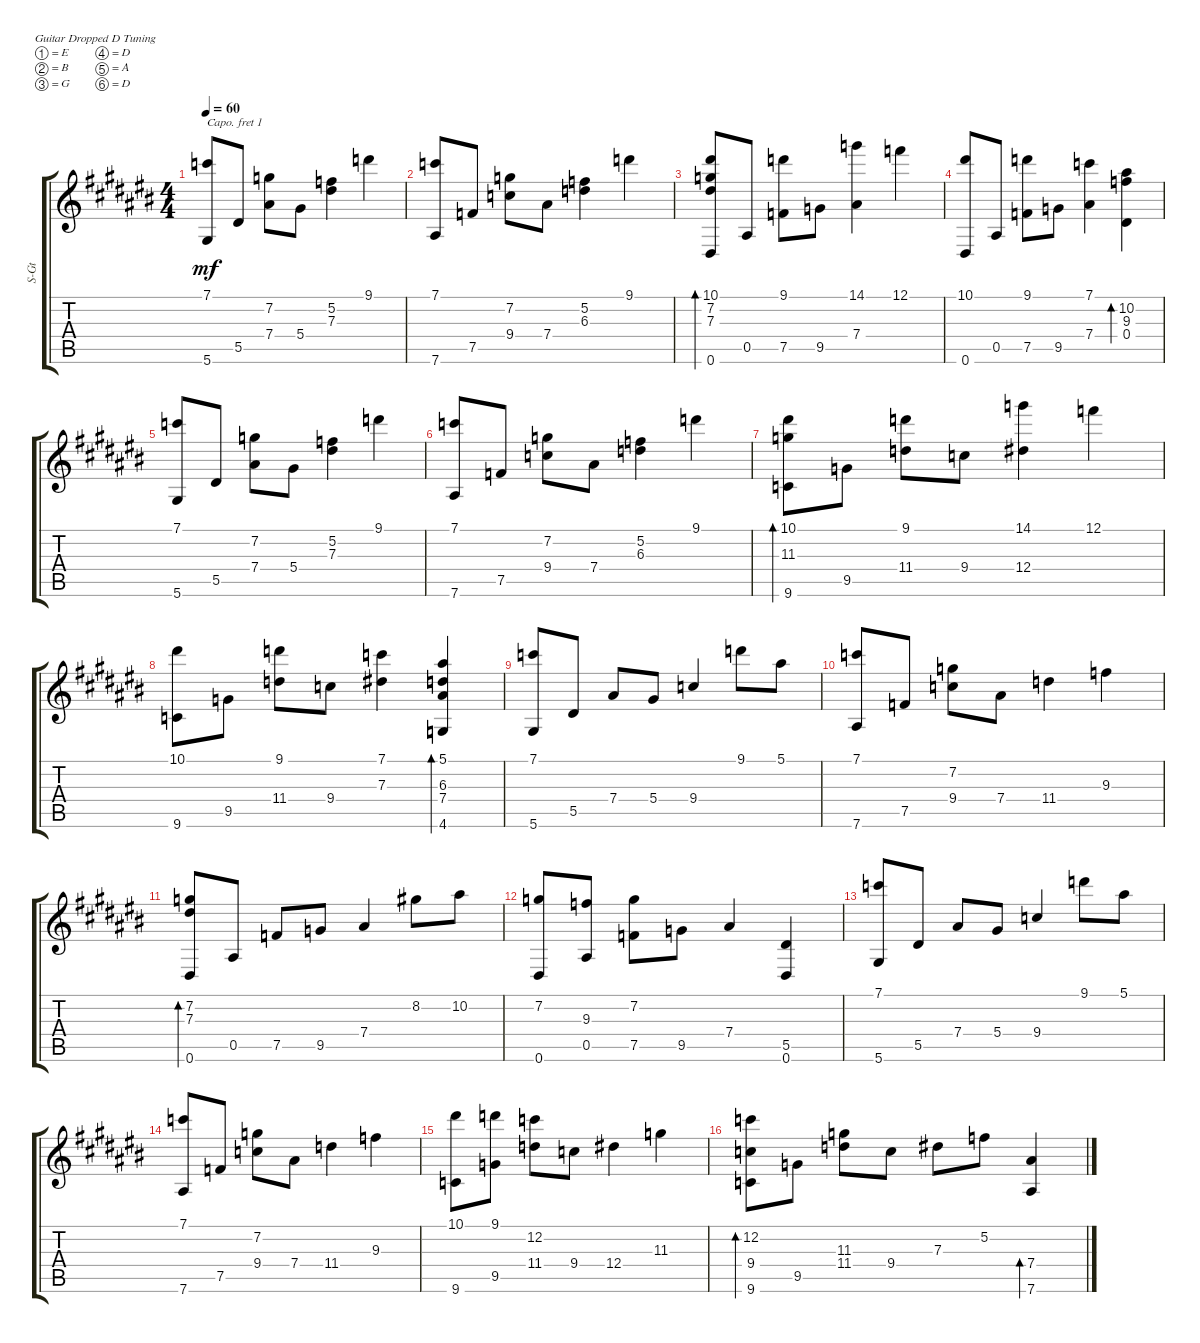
\defaultSystemsLayout 4
\bracketExtendMode groupsimilarinstruments
\otherSystemsTrackNameOrientation horizontal
\track ("Steel Guitar" "S-Gt") {instrument acousticguitarsteel}
\staff {score tabs}
\capo 1
\tuning (E4 B3 G3 D3 A2 D2)
\ts (4 4)
\tempo 60
\clef g2
\ks c#
(5.6{acc forcenatural} 7.1{acc forcenatural}).8{dy mf beam Up} 5.5{acc forcenatural}.8{beam Up} (7.4{acc forcenatural} 7.2{acc b}).8{beam Down} 5.4{acc forcenatural}.8{beam Down} (7.3{acc forcenatural} 5.2{acc forcenatural}).4{beam Down} 9.1{acc b}.4{beam Down} |
(7.6{acc forcenatural} 7.1{acc forcenatural}).8{beam Up} 7.5{acc forcenatural}.8{beam Up} (9.4{acc forcenatural} 7.2{acc b}).8{beam Down} 7.4{acc forcenatural}.8{beam Down} (6.3{acc b} 5.2{acc forcenatural}).4{beam Down} 9.1{acc b}.4{beam Down} |
(0.6{acc forcenatural} 10.1{acc forcenatural} 7.2{acc b} 7.3{acc forcenatural}).8{bd 116 beam Up} 0.5{acc forcenatural}.8{beam Up} (9.1{acc b} 7.5{acc forcenatural}).8{beam Down} 9.5{acc b}.8{beam Down} (14.1{acc b} 7.4{acc forcenatural}).4{beam Down} 12.1{acc forcenatural}.4{beam Down} |
(10.1{acc forcenatural} 0.6{acc forcenatural}).8{beam Up} 0.5{acc forcenatural}.8{beam Up} (7.5{acc forcenatural} 9.1{acc b}).8{beam Down} 9.5{acc b}.8{beam Down} (7.4{acc forcenatural} 7.1{acc forcenatural}).4{beam Down} (0.4{acc forcenatural} 10.2{acc forcenatural} 9.3{acc forcenatural}).4{bd 67 beam Down} |
(5.6{acc forcenatural} 7.1{acc forcenatural}).8{beam Up} 5.5{acc forcenatural}.8{beam Up} (7.4{acc forcenatural} 7.2{acc b}).8{beam Down} 5.4{acc forcenatural}.8{beam Down} (7.3{acc forcenatural} 5.2{acc forcenatural}).4{beam Down} 9.1{acc b}.4{beam Down} |
(7.6{acc forcenatural} 7.1{acc forcenatural}).8{beam Up} 7.5{acc forcenatural}.8{beam Up} (9.4{acc forcenatural} 7.2{acc b}).8{beam Down} 7.4{acc forcenatural}.8{beam Down} (6.3{acc b} 5.2{acc forcenatural}).4{beam Down} 9.1{acc b}.4{beam Down} |
(9.6{acc forcenatural} 10.1{acc forcenatural} 11.3{acc b}).8{bd 106 beam Down} 9.5{acc b}.8{beam Down} (11.4{acc b} 9.1{acc b}).8{beam Down} 9.4{acc forcenatural}.8{beam Down} (12.4{acc forcenatural} 14.1{acc b}).4{beam Down} 12.1{acc forcenatural}.4{beam Down} |
(9.6{acc forcenatural} 10.1{acc forcenatural}).8{beam Down} 9.5{acc b}.8{beam Down} (11.4{acc b} 9.1{acc b}).8{beam Down} 9.4{acc forcenatural}.8{beam Down} (7.1{acc forcenatural} 7.3{acc forcenatural}).4{beam Down} (5.1{acc forcenatural} 4.6{acc b} 6.3{acc b} 7.4{acc forcenatural}).4{bd 67 beam Up} |
(7.1{acc forcenatural} 5.6{acc forcenatural}).8{beam Up} 5.5{acc forcenatural}.8{beam Up} 7.4{acc forcenatural}.8{beam Up} 5.4{acc forcenatural}.8{beam Up} 9.4{acc forcenatural}.4{beam Up} 9.1{acc b}.8{beam Down} 5.1{acc forcenatural}.8{beam Down} |
(7.1{acc forcenatural} 7.6{acc forcenatural}).8{beam Up} 7.5{acc forcenatural}.8{beam Up} (9.4{acc forcenatural} 7.2{acc b}).8{beam Down} 7.4{acc forcenatural}.8{beam Down} 11.4{acc b}.4{beam Down} 9.3{acc forcenatural}.4{beam Down} |
(0.6{acc forcenatural} 7.2{acc b} 7.3{acc forcenatural}).8{bd 104 beam Up} 0.5{acc forcenatural}.8{beam Up} 7.5{acc forcenatural}.8{beam Up} 9.5{acc b}.8{beam Up} 7.4{acc forcenatural}.4{beam Up} 8.2{acc forcenatural}.8{beam Down} 10.2{acc forcenatural}.8{beam Down} |
(7.2{acc b} 0.6{acc forcenatural}).8{beam Up} (9.3{acc forcenatural} 0.5{acc forcenatural}).8{beam Up} (7.5{acc forcenatural} 7.2{acc b}).8{beam Down} 9.5{acc b}.8{beam Down} 7.4{acc forcenatural}.4{beam Up} (5.5{acc forcenatural} 0.6{acc forcenatural}).4{beam Up} |
(7.1{acc forcenatural} 5.6{acc forcenatural}).8{beam Up} 5.5{acc forcenatural}.8{beam Up} 7.4{acc forcenatural}.8{beam Up} 5.4{acc forcenatural}.8{beam Up} 9.4{acc forcenatural}.4{beam Up} 9.1{acc b}.8{beam Down} 5.1{acc forcenatural}.8{beam Down} |
(7.1{acc forcenatural} 7.6{acc forcenatural}).8{beam Up} 7.5{acc forcenatural}.8{beam Up} (9.4{acc forcenatural} 7.2{acc b}).8{beam Down} 7.4{acc forcenatural}.8{beam Down} 11.4{acc b}.4{beam Down} 9.3{acc forcenatural}.4{beam Down} |
(9.6{acc forcenatural} 10.1{acc forcenatural}).8{beam Down} (9.5{acc b} 9.1{acc b}).8{beam Down} (11.4{acc b} 12.2{acc forcenatural}).8{beam Down} 9.4{acc forcenatural}.8{beam Down} 12.4{acc forcenatural}.4{beam Down} 11.3{acc b}.4{beam Down} |
(12.2{acc forcenatural} 9.6{acc forcenatural} 9.4{acc forcenatural}).8{bd 104 beam Down} 9.5{acc b}.8{beam Down} (11.4{acc b} 11.3{acc b}).8{beam Down} 9.4{acc forcenatural}.8{beam Down} 7.3{acc forcenatural}.8{beam Down} 5.2{acc forcenatural}.8{beam Down} (7.4{acc forcenatural} 7.6{acc forcenatural}).4{bd 105 beam Up}
